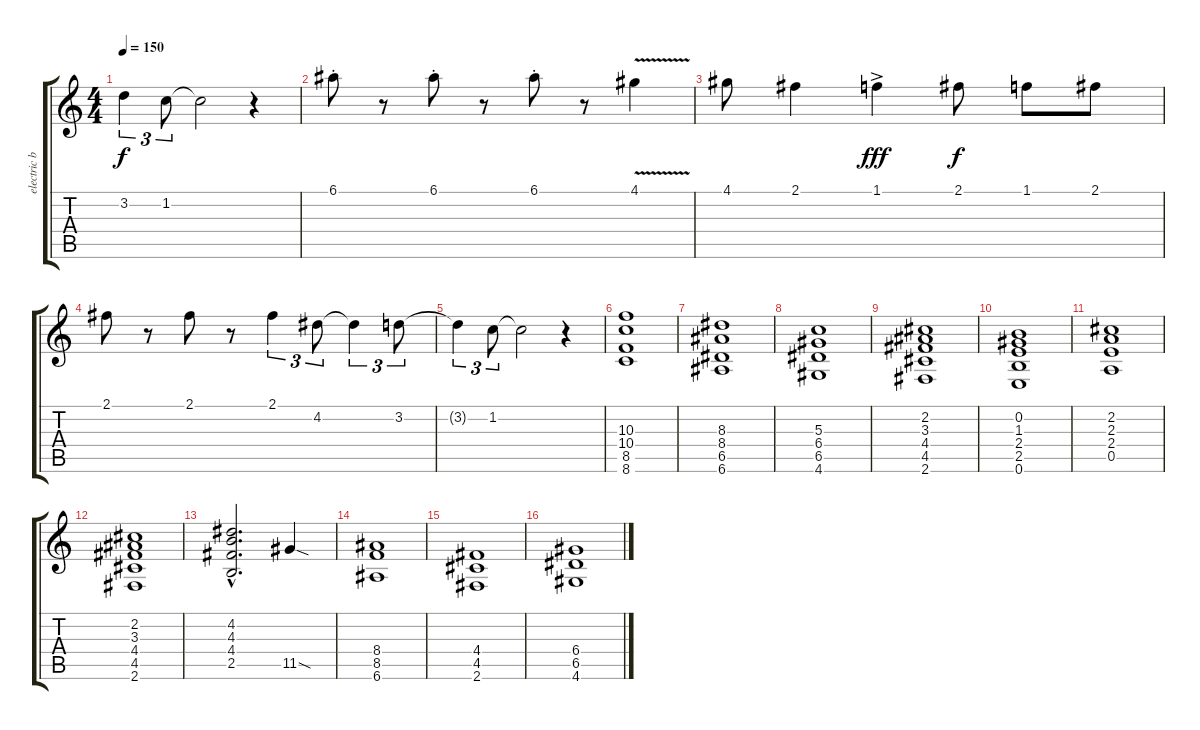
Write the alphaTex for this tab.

\track ("electric banana" "electric b") {instrument overdrivenguitar}
\staff {score tabs}
\tuning (E4 B3 G3 D3 A2 E2) {hide}
\ts (4 4)
\tempo 150
\clef g2
\ks c
3.2{t}.4{tu (3 2) dy f} 1.2.8{tu (3 2)} 1.2{t}.2 r.4 |
6.1{st}.8 r.8 6.1{st}.8 r.8 6.1{st}.8 r.8 4.1{v}.4 |
4.1.8 2.1.4 1.1{ac}.4{dy fff} 2.1.8{dy f} 1.1.8 2.1.8 |
2.1.8 r.8 2.1.8 r.8 2.1.4{tu (3 2)} 4.2.8{tu (3 2)} 4.2{t}.4{tu (3 2)} 3.2.8{tu (3 2)} |
3.2{t}.4{tu (3 2)} 1.2.8{tu (3 2)} 1.2{t}.2 r.4 |
(10.3 10.4 8.5 8.6).1 |
(8.3 8.4 6.5 6.6).1 |
(5.3 6.4 6.5 4.6).1 |
(2.2 3.3 4.4 4.5 2.6).1 |
(0.2 1.3 2.4 2.5 0.6).1 |
(2.2 2.3 2.4 0.5).1 |
(2.2 3.3 4.4 4.5 2.6).1 |
(4.2{hac} 4.3{hac} 4.4{hac} 2.5{hac}).2{d} 11.5{sod}.4 |
(8.4 8.5 6.6).1 |
(4.4 4.5 2.6).1 |
(6.4 6.5 4.6).1
